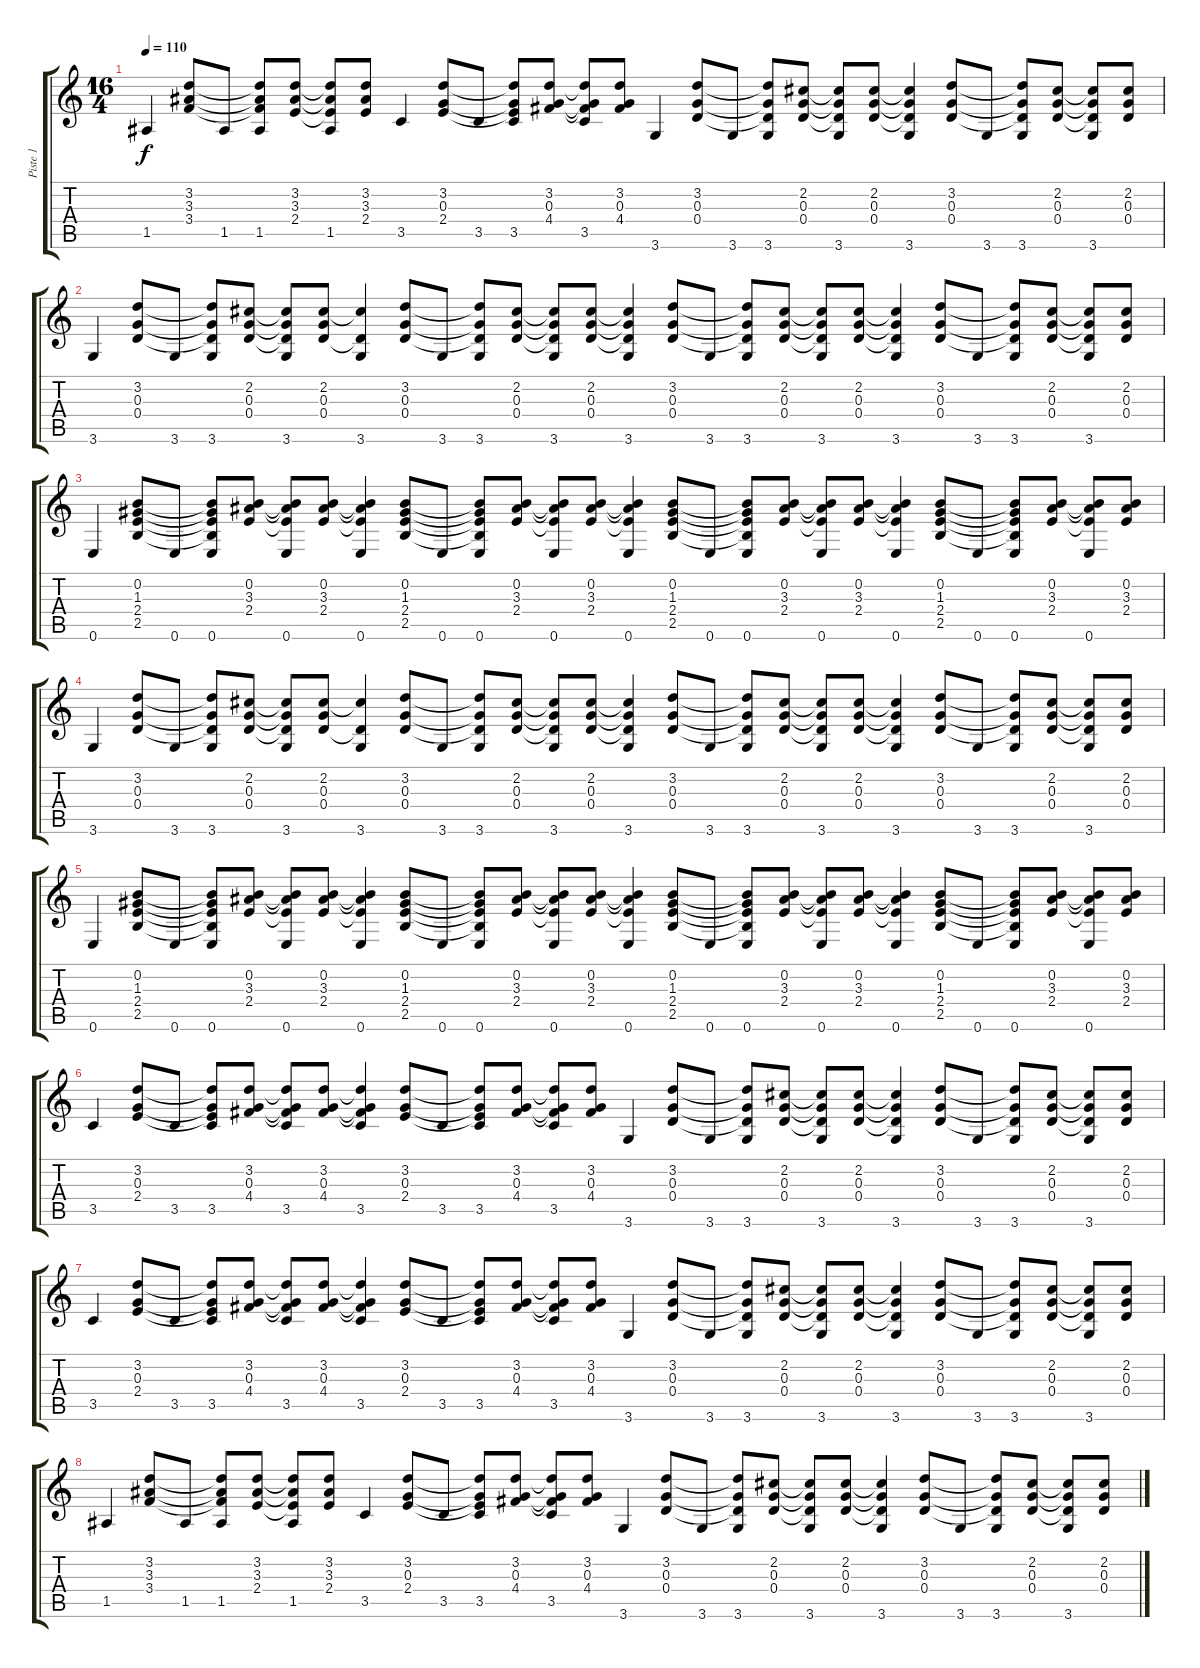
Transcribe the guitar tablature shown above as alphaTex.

\track ("Piste 1" "Piste 1") {instrument electricguitarjazz}
\staff {score tabs}
\tuning (E4 B3 G3 D3 A2 E2) {hide}
\ts (16 4)
\tempo 110
\clef g2
\ks c
1.5.4{dy f} (3.2 3.3 3.4).8 1.5.8 (3.2{t} 3.3{t} 3.4{t} 1.5).8 (3.2 3.3 2.4).8 (3.2{t} 3.3{t} 2.4{t} 1.5).8 (3.2 3.3 2.4).8 3.5.4 (3.2 0.3 2.4).8 3.5.8 (3.2{t} 0.3{t} 2.4{t} 3.5).8 (3.2 0.3 4.4).8 (3.2{t} 0.3{t} 4.4{t} 3.5).8 (3.2 0.3 4.4).8 3.6.4 (3.2 0.3 0.4).8 3.6.8 (3.2{t} 0.3{t} 0.4{t} 3.6).8 (2.2 0.3 0.4).8 (2.2{t} 0.3{t} 0.4{t} 3.6).8 (2.2 0.3 0.4).8 (2.2{t} 0.3{t} 0.4{t} 3.6).4 (3.2 0.3 0.4).8 3.6.8 (3.2{t} 0.3{t} 0.4{t} 3.6).8 (2.2 0.3 0.4).8 (2.2{t} 0.3{t} 0.4{t} 3.6).8 (2.2 0.3 0.4).8 |
3.6.4 (3.2 0.3 0.4).8 3.6.8 (3.2{t} 0.3{t} 0.4{t} 3.6).8 (2.2 0.3 0.4).8 (2.2{t} 0.3{t} 0.4{t} 3.6).8 (2.2 0.3 0.4).8 (2.2{t} 0.4{t} 3.6).4 (3.2 0.3 0.4).8 3.6.8 (3.2{t} 0.3{t} 0.4{t} 3.6).8 (2.2 0.3 0.4).8 (2.2{t} 0.3{t} 0.4{t} 3.6).8 (2.2 0.3 0.4).8 (2.2{t} 0.3{t} 0.4{t} 3.6).4 (3.2 0.3 0.4).8 3.6.8 (3.2{t} 0.3{t} 0.4{t} 3.6).8 (2.2 0.3 0.4).8 (2.2{t} 0.3{t} 0.4{t} 3.6).8 (2.2 0.3 0.4).8 (2.2{t} 0.3{t} 0.4{t} 3.6).4 (3.2 0.3 0.4).8 3.6.8 (3.2{t} 0.3{t} 0.4{t} 3.6).8 (2.2 0.3 0.4).8 (2.2{t} 0.3{t} 0.4{t} 3.6).8 (2.2 0.3 0.4).8 |
0.6.4 (0.2 1.3 2.4 2.5).8 0.6.8 (0.2{t} 1.3{t} 2.4{t} 2.5{t} 0.6).8 (0.2 3.3 2.4).8 (0.2{t} 3.3{t} 2.4{t} 0.6).8 (0.2 3.3 2.4).8 (0.2{t} 3.3{t} 2.4{t} 0.6).4 (0.2 1.3 2.4 2.5).8 0.6.8 (0.2{t} 1.3{t} 2.4{t} 2.5{t} 0.6).8 (0.2 3.3 2.4).8 (0.2{t} 3.3{t} 2.4{t} 0.6).8 (0.2 3.3 2.4).8 (0.2{t} 3.3{t} 2.4{t} 0.6).4 (0.2 1.3 2.4 2.5).8 0.6.8 (0.2{t} 1.3{t} 2.4{t} 2.5{t} 0.6).8 (0.2 3.3 2.4).8 (0.2{t} 3.3{t} 2.4{t} 0.6).8 (0.2 3.3 2.4).8 (0.2{t} 3.3{t} 2.4{t} 0.6).4 (0.2 1.3 2.4 2.5).8 0.6.8 (0.2{t} 1.3{t} 2.4{t} 2.5{t} 0.6).8 (0.2 3.3 2.4).8 (0.2{t} 3.3{t} 2.4{t} 0.6).8 (0.2 3.3 2.4).8 |
3.6.4 (3.2 0.3 0.4).8 3.6.8 (3.2{t} 0.3{t} 0.4{t} 3.6).8 (2.2 0.3 0.4).8 (2.2{t} 0.3{t} 0.4{t} 3.6).8 (2.2 0.3 0.4).8 (2.2{t} 0.4{t} 3.6).4 (3.2 0.3 0.4).8 3.6.8 (3.2{t} 0.3{t} 0.4{t} 3.6).8 (2.2 0.3 0.4).8 (2.2{t} 0.3{t} 0.4{t} 3.6).8 (2.2 0.3 0.4).8 (2.2{t} 0.3{t} 0.4{t} 3.6).4 (3.2 0.3 0.4).8 3.6.8 (3.2{t} 0.3{t} 0.4{t} 3.6).8 (2.2 0.3 0.4).8 (2.2{t} 0.3{t} 0.4{t} 3.6).8 (2.2 0.3 0.4).8 (2.2{t} 0.3{t} 0.4{t} 3.6).4 (3.2 0.3 0.4).8 3.6.8 (3.2{t} 0.3{t} 0.4{t} 3.6).8 (2.2 0.3 0.4).8 (2.2{t} 0.3{t} 0.4{t} 3.6).8 (2.2 0.3 0.4).8 |
0.6.4 (0.2 1.3 2.4 2.5).8 0.6.8 (0.2{t} 1.3{t} 2.4{t} 2.5{t} 0.6).8 (0.2 3.3 2.4).8 (0.2{t} 3.3{t} 2.4{t} 0.6).8 (0.2 3.3 2.4).8 (0.2{t} 3.3{t} 2.4{t} 0.6).4 (0.2 1.3 2.4 2.5).8 0.6.8 (0.2{t} 1.3{t} 2.4{t} 2.5{t} 0.6).8 (0.2 3.3 2.4).8 (0.2{t} 3.3{t} 2.4{t} 0.6).8 (0.2 3.3 2.4).8 (0.2{t} 3.3{t} 2.4{t} 0.6).4 (0.2 1.3 2.4 2.5).8 0.6.8 (0.2{t} 1.3{t} 2.4{t} 2.5{t} 0.6).8 (0.2 3.3 2.4).8 (0.2{t} 3.3{t} 2.4{t} 0.6).8 (0.2 3.3 2.4).8 (0.2{t} 3.3{t} 2.4{t} 0.6).4 (0.2 1.3 2.4 2.5).8 0.6.8 (0.2{t} 1.3{t} 2.4{t} 2.5{t} 0.6).8 (0.2 3.3 2.4).8 (0.2{t} 3.3{t} 2.4{t} 0.6).8 (0.2 3.3 2.4).8 |
3.5.4 (3.2 0.3 2.4).8 3.5.8 (3.2{t} 0.3{t} 2.4{t} 3.5).8 (3.2 0.3 4.4).8 (3.2{t} 0.3{t} 4.4{t} 3.5).8 (3.2 0.3 4.4).8 (3.2{t} 0.3{t} 4.4{t} 3.5).4 (3.2 0.3 2.4).8 3.5.8 (3.2{t} 0.3{t} 2.4{t} 3.5).8 (3.2 0.3 4.4).8 (3.2{t} 0.3{t} 4.4{t} 3.5).8 (3.2 0.3 4.4).8 3.6.4 (3.2 0.3 0.4).8 3.6.8 (3.2{t} 0.3{t} 0.4{t} 3.6).8 (2.2 0.3 0.4).8 (2.2{t} 0.3{t} 0.4{t} 3.6).8 (2.2 0.3 0.4).8 (2.2{t} 0.3{t} 0.4{t} 3.6).4 (3.2 0.3 0.4).8 3.6.8 (3.2{t} 0.3{t} 0.4{t} 3.6).8 (2.2 0.3 0.4).8 (2.2{t} 0.3{t} 0.4{t} 3.6).8 (2.2 0.3 0.4).8 |
3.5.4 (3.2 0.3 2.4).8 3.5.8 (3.2{t} 0.3{t} 2.4{t} 3.5).8 (3.2 0.3 4.4).8 (3.2{t} 0.3{t} 4.4{t} 3.5).8 (3.2 0.3 4.4).8 (3.2{t} 0.3{t} 4.4{t} 3.5).4 (3.2 0.3 2.4).8 3.5.8 (3.2{t} 0.3{t} 2.4{t} 3.5).8 (3.2 0.3 4.4).8 (3.2{t} 0.3{t} 4.4{t} 3.5).8 (3.2 0.3 4.4).8 3.6.4 (3.2 0.3 0.4).8 3.6.8 (3.2{t} 0.3{t} 0.4{t} 3.6).8 (2.2 0.3 0.4).8 (2.2{t} 0.3{t} 0.4{t} 3.6).8 (2.2 0.3 0.4).8 (2.2{t} 0.3{t} 0.4{t} 3.6).4 (3.2 0.3 0.4).8 3.6.8 (3.2{t} 0.3{t} 0.4{t} 3.6).8 (2.2 0.3 0.4).8 (2.2{t} 0.3{t} 0.4{t} 3.6).8 (2.2 0.3 0.4).8 |
1.5.4 (3.2 3.3 3.4).8 1.5.8 (3.2{t} 3.3{t} 3.4{t} 1.5).8 (3.2 3.3 2.4).8 (3.2{t} 3.3{t} 2.4{t} 1.5).8 (3.2 3.3 2.4).8 3.5.4 (3.2 0.3 2.4).8 3.5.8 (3.2{t} 0.3{t} 2.4{t} 3.5).8 (3.2 0.3 4.4).8 (3.2{t} 0.3{t} 4.4{t} 3.5).8 (3.2 0.3 4.4).8 3.6.4 (3.2 0.3 0.4).8 3.6.8 (3.2{t} 0.3{t} 0.4{t} 3.6).8 (2.2 0.3 0.4).8 (2.2{t} 0.3{t} 0.4{t} 3.6).8 (2.2 0.3 0.4).8 (2.2{t} 0.3{t} 0.4{t} 3.6).4 (3.2 0.3 0.4).8 3.6.8 (3.2{t} 0.3{t} 0.4{t} 3.6).8 (2.2 0.3 0.4).8 (2.2{t} 0.3{t} 0.4{t} 3.6).8 (2.2 0.3 0.4).8
